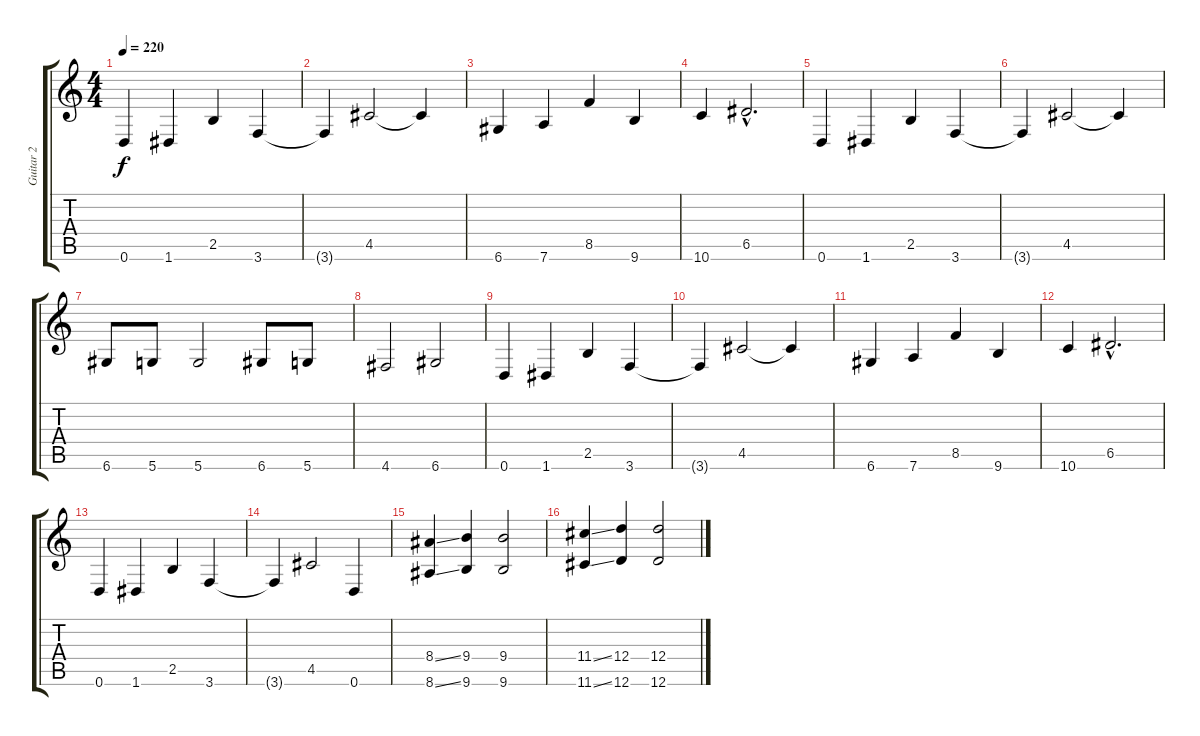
\track ("Guitar 2" "Guitar 2") {instrument distortionguitar}
\staff {score tabs}
\tuning (E4 B3 G3 D3 A2 D2) {hide}
\ts (4 4)
\tempo 220
\clef g2
\ks c
0.6.4{dy f} 1.6.4 2.5.4 3.6.4 |
3.6{t}.4 4.5.2 4.5{t}.4 |
6.6.4 7.6.4 8.5.4 9.6.4 |
10.6.4 6.5{hac}.2{d} |
0.6.4 1.6.4 2.5.4 3.6.4 |
3.6{t}.4 4.5.2 4.5{t}.4 |
6.6.8 5.6.8 5.6.2 6.6.8 5.6.8 |
4.6.2 6.6.2 |
0.6.4 1.6.4 2.5.4 3.6.4 |
3.6{t}.4 4.5.2 4.5{t}.4 |
6.6.4 7.6.4 8.5.4 9.6.4 |
10.6.4 6.5{hac}.2{d} |
0.6.4 1.6.4 2.5.4 3.6.4 |
3.6{t}.4 4.5.2 0.6.4 |
(8.4{ss} 8.6{ss}).4 (9.4 9.6).4 (9.4 9.6).2 |
(11.4{ss} 11.6{ss}).4 (12.4 12.6).4 (12.4 12.6).2
